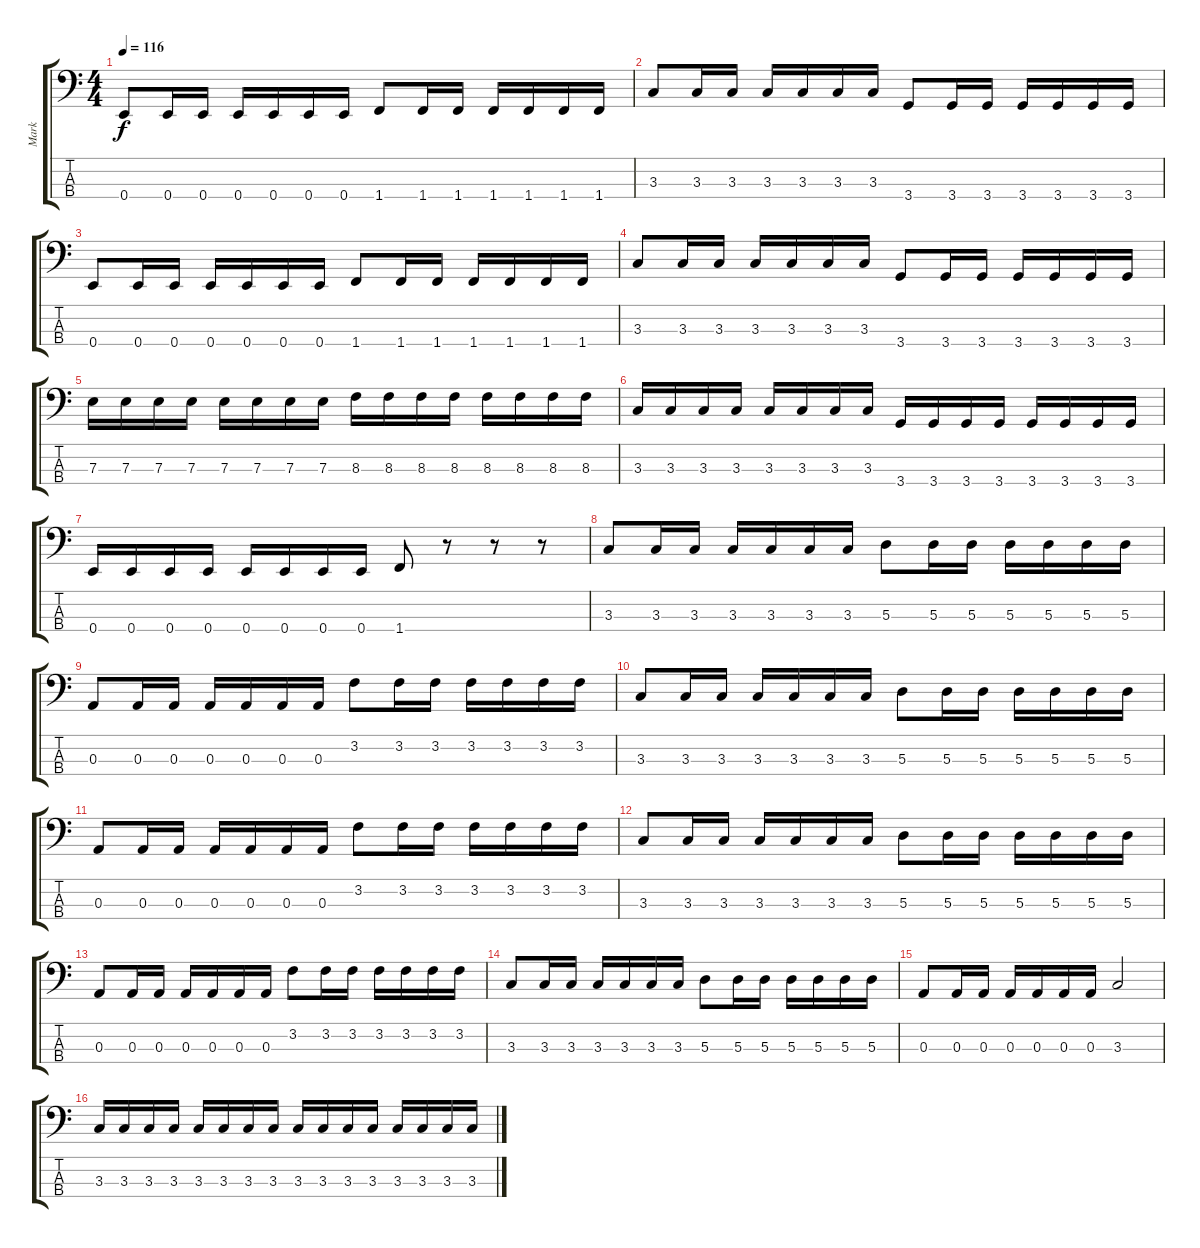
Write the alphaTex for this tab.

\track ("Mark" "Mark") {instrument electricbasspick}
\staff {score tabs}
\tuning (G2 D2 A1 E1) {hide}
\ts (4 4)
\tempo 116
\clef f4
\ks c
0.4.8{dy f} 0.4.16 0.4.16 0.4.16 0.4.16 0.4.16 0.4.16 1.4.8 1.4.16 1.4.16 1.4.16 1.4.16 1.4.16 1.4.16 |
3.3.8 3.3.16 3.3.16 3.3.16 3.3.16 3.3.16 3.3.16 3.4.8 3.4.16 3.4.16 3.4.16 3.4.16 3.4.16 3.4.16 |
0.4.8 0.4.16 0.4.16 0.4.16 0.4.16 0.4.16 0.4.16 1.4.8 1.4.16 1.4.16 1.4.16 1.4.16 1.4.16 1.4.16 |
3.3.8 3.3.16 3.3.16 3.3.16 3.3.16 3.3.16 3.3.16 3.4.8 3.4.16 3.4.16 3.4.16 3.4.16 3.4.16 3.4.16 |
7.3.16 7.3.16 7.3.16 7.3.16 7.3.16 7.3.16 7.3.16 7.3.16 8.3.16 8.3.16 8.3.16 8.3.16 8.3.16 8.3.16 8.3.16 8.3.16 |
3.3.16 3.3.16 3.3.16 3.3.16 3.3.16 3.3.16 3.3.16 3.3.16 3.4.16 3.4.16 3.4.16 3.4.16 3.4.16 3.4.16 3.4.16 3.4.16 |
0.4.16 0.4.16 0.4.16 0.4.16 0.4.16 0.4.16 0.4.16 0.4.16 1.4.8 r.8 r.8 r.8 |
3.3.8 3.3.16 3.3.16 3.3.16 3.3.16 3.3.16 3.3.16 5.3.8 5.3.16 5.3.16 5.3.16 5.3.16 5.3.16 5.3.16 |
0.3.8 0.3.16 0.3.16 0.3.16 0.3.16 0.3.16 0.3.16 3.2.8 3.2.16 3.2.16 3.2.16 3.2.16 3.2.16 3.2.16 |
3.3.8 3.3.16 3.3.16 3.3.16 3.3.16 3.3.16 3.3.16 5.3.8 5.3.16 5.3.16 5.3.16 5.3.16 5.3.16 5.3.16 |
0.3.8 0.3.16 0.3.16 0.3.16 0.3.16 0.3.16 0.3.16 3.2.8 3.2.16 3.2.16 3.2.16 3.2.16 3.2.16 3.2.16 |
3.3.8 3.3.16 3.3.16 3.3.16 3.3.16 3.3.16 3.3.16 5.3.8 5.3.16 5.3.16 5.3.16 5.3.16 5.3.16 5.3.16 |
0.3.8 0.3.16 0.3.16 0.3.16 0.3.16 0.3.16 0.3.16 3.2.8 3.2.16 3.2.16 3.2.16 3.2.16 3.2.16 3.2.16 |
3.3.8 3.3.16 3.3.16 3.3.16 3.3.16 3.3.16 3.3.16 5.3.8 5.3.16 5.3.16 5.3.16 5.3.16 5.3.16 5.3.16 |
0.3.8 0.3.16 0.3.16 0.3.16 0.3.16 0.3.16 0.3.16 3.3.2 |
3.3.16 3.3.16 3.3.16 3.3.16 3.3.16 3.3.16 3.3.16 3.3.16 3.3.16 3.3.16 3.3.16 3.3.16 3.3.16 3.3.16 3.3.16 3.3.16
